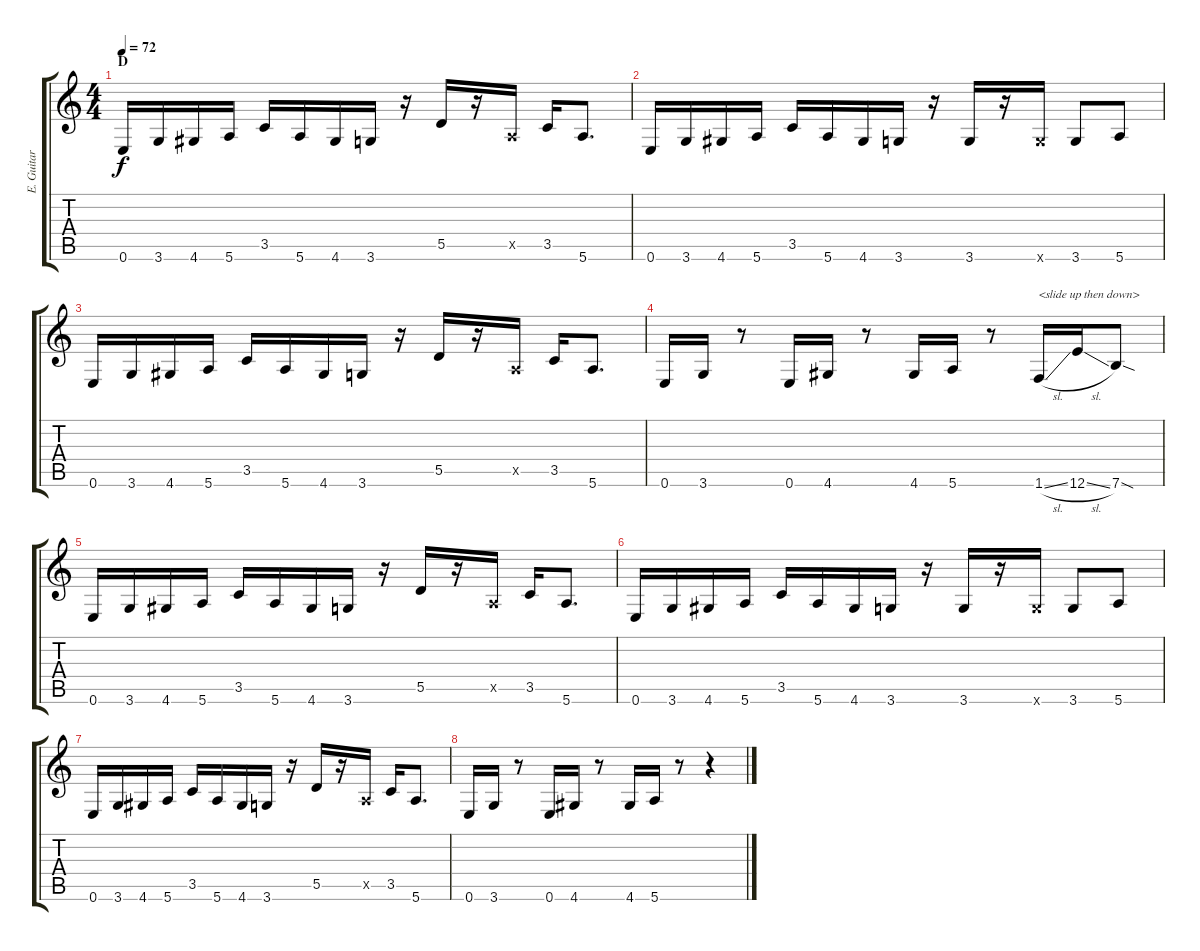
\track ("E. Guitar IV" "E. Guitar ") {instrument overdrivenguitar}
\staff {score tabs}
\tuning (E4 B3 G3 D3 A2 E2) {hide}
\ts (4 4)
\section ("" "D")
\tempo 72
\clef g2
\ks aminor
0.6.16{dy f} 3.6.16 4.6.16 5.6.16 3.5.16 5.6.16 4.6.16 3.6.16 r.16 5.5.16 r.16 0.5{x}.16 3.5.16 5.6.8{d} |
0.6.16 3.6.16 4.6.16 5.6.16 3.5.16 5.6.16 4.6.16 3.6.16 r.16 3.6.16 r.16 3.6{x}.16 3.6.8 5.6.8 |
0.6.16 3.6.16 4.6.16 5.6.16 3.5.16 5.6.16 4.6.16 3.6.16 r.16 5.5.16 r.16 0.5{x}.16 3.5.16 5.6.8{d} |
0.6.16 3.6.16 r.8 0.6.16 4.6.16 r.8 4.6.16 5.6.16 r.8 1.6{sl}.16{txt "<slide up then down>"} 12.6{sl}.16 7.6{sod}.8 |
0.6.16 3.6.16 4.6.16 5.6.16 3.5.16 5.6.16 4.6.16 3.6.16 r.16 5.5.16 r.16 0.5{x}.16 3.5.16 5.6.8{d} |
0.6.16 3.6.16 4.6.16 5.6.16 3.5.16 5.6.16 4.6.16 3.6.16 r.16 3.6.16 r.16 3.6{x}.16 3.6.8 5.6.8 |
0.6.16 3.6.16 4.6.16 5.6.16 3.5.16 5.6.16 4.6.16 3.6.16 r.16 5.5.16 r.16 0.5{x}.16 3.5.16 5.6.8{d} |
0.6.16 3.6.16 r.8 0.6.16 4.6.16 r.8 4.6.16 5.6.16 r.8 r.4
